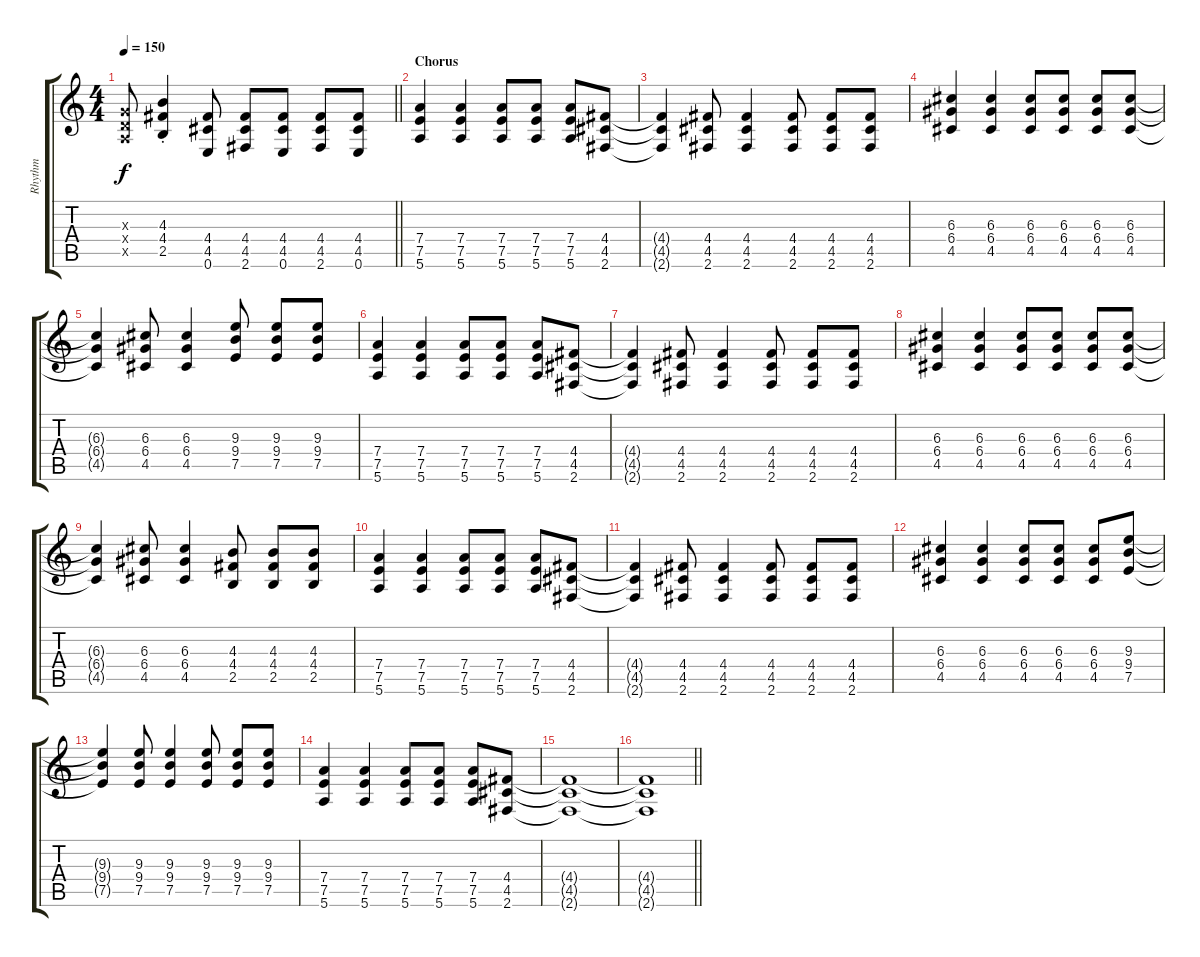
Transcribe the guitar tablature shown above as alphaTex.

\track ("Rhythm" "Rhythm") {instrument overdrivenguitar}
\staff {score tabs}
\tuning (E4 B3 G3 D3 A2 E2) {hide}
\ts (4 4)
\tempo 150
\clef g2
\barLineRight lightlight
\ks c
(0.3{x} 0.4{x} 0.5{x}).8{dy f} (4.3{st} 4.4{st} 2.5{st}).4 (4.4 4.5 0.6).8 (4.4 4.5 2.6).8 (4.4 4.5 0.6).8 (4.4 4.5 2.6).8 (4.4 4.5 0.6).8 |
\section ("" "Chorus")
(7.4 7.5 5.6).4 (7.4 7.5 5.6).4 (7.4 7.5 5.6).8 (7.4 7.5 5.6).8 (7.4 7.5 5.6).8 (4.4 4.5 2.6).8 |
(4.4{t} 4.5{t} 2.6{t}).4 (4.4 4.5 2.6).8 (4.4 4.5 2.6).4 (4.4 4.5 2.6).8 (4.4 4.5 2.6).8 (4.4 4.5 2.6).8 |
(6.3 6.4 4.5).4 (6.3 6.4 4.5).4 (6.3 6.4 4.5).8 (6.3 6.4 4.5).8 (6.3 6.4 4.5).8 (6.3 6.4 4.5).8 |
(6.3{t} 6.4{t} 4.5{t}).4 (6.3 6.4 4.5).8 (6.3 6.4 4.5).4 (9.3 9.4 7.5).8 (9.3 9.4 7.5).8 (9.3 9.4 7.5).8 |
(7.4 7.5 5.6).4 (7.4 7.5 5.6).4 (7.4 7.5 5.6).8 (7.4 7.5 5.6).8 (7.4 7.5 5.6).8 (4.4 4.5 2.6).8 |
(4.4{t} 4.5{t} 2.6{t}).4 (4.4 4.5 2.6).8 (4.4 4.5 2.6).4 (4.4 4.5 2.6).8 (4.4 4.5 2.6).8 (4.4 4.5 2.6).8 |
(6.3 6.4 4.5).4 (6.3 6.4 4.5).4 (6.3 6.4 4.5).8 (6.3 6.4 4.5).8 (6.3 6.4 4.5).8 (6.3 6.4 4.5).8 |
(6.3{t} 6.4{t} 4.5{t}).4 (6.3 6.4 4.5).8 (6.3 6.4 4.5).4 (4.3 4.4 2.5).8 (4.3 4.4 2.5).8 (4.3 4.4 2.5).8 |
(7.4 7.5 5.6).4 (7.4 7.5 5.6).4 (7.4 7.5 5.6).8 (7.4 7.5 5.6).8 (7.4 7.5 5.6).8 (4.4 4.5 2.6).8 |
(4.4{t} 4.5{t} 2.6{t}).4 (4.4 4.5 2.6).8 (4.4 4.5 2.6).4 (4.4 4.5 2.6).8 (4.4 4.5 2.6).8 (4.4 4.5 2.6).8 |
(6.3 6.4 4.5).4 (6.3 6.4 4.5).4 (6.3 6.4 4.5).8 (6.3 6.4 4.5).8 (6.3 6.4 4.5).8 (9.3 9.4 7.5).8 |
(9.3{t} 9.4{t} 7.5{t}).4 (9.3 9.4 7.5).8 (9.3 9.4 7.5).4 (9.3 9.4 7.5).8 (9.3 9.4 7.5).8 (9.3 9.4 7.5).8 |
(7.4 7.5 5.6).4 (7.4 7.5 5.6).4 (7.4 7.5 5.6).8 (7.4 7.5 5.6).8 (7.4 7.5 5.6).8 (4.4 4.5 2.6).8 |
(4.4{t} 4.5{t} 2.6{t}).1 |
\barLineRight lightlight
(4.4{t} 4.5{t} 2.6{t}).1
